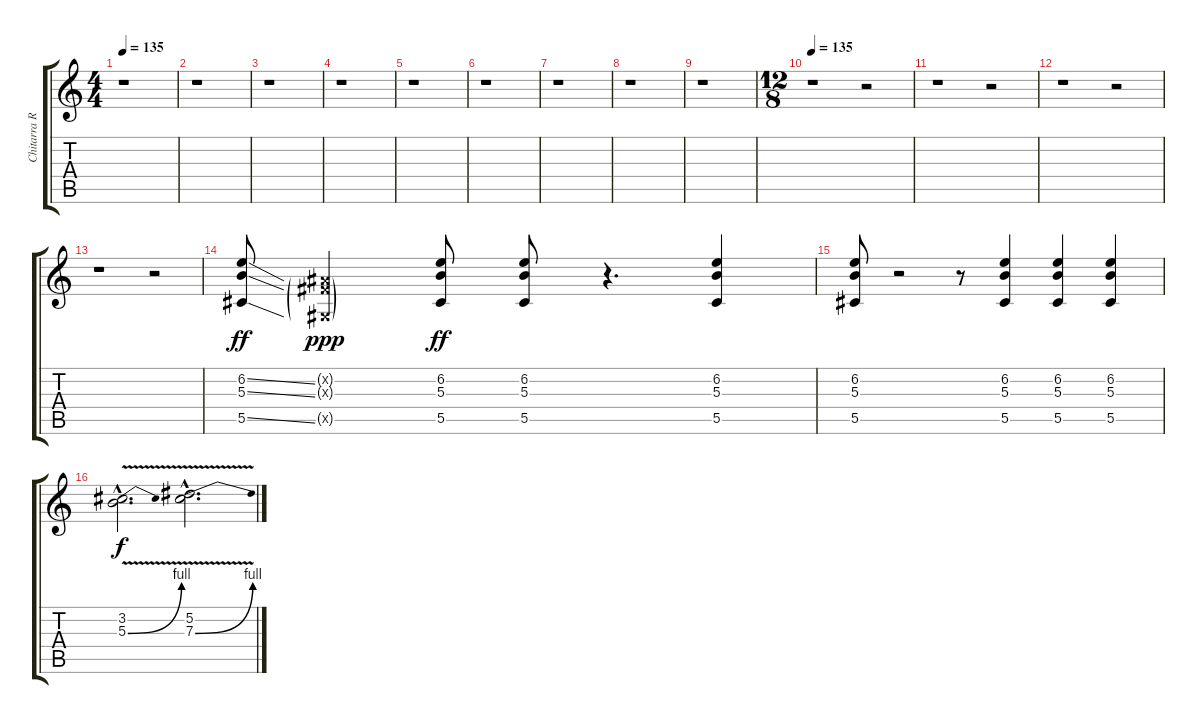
\track ("Chitarra Ritmica" "Chitarra R") {instrument distortionguitar}
\staff {score tabs}
\tuning (Eb4 Bb3 Gb3 Db3 Ab2 Db2) {hide}
\ts (4 4)
\tempo 135
\tempo 84
\tempo 135
\clef g2
\ks c
r.1{dy ff instrument distortionguitar} |
r.1 |
r.1 |
r.1 |
r.1 |
r.1 |
r.1 |
r.1 |
r.1 |
\ts (12 8)
\tempo 135
r.1 r.2 |
r.1 r.2 |
r.1 r.2 |
r.1 r.2 |
(6.2{ss} 5.3{ss} 5.5{ss}).8 (0.2{g x} 0.3{g x} 0.5{g x}).2{dy ppp} (6.2 5.3 5.5).8{dy ff} (6.2 5.3 5.5).8 r.4{d} (6.2 5.3 5.5).4 |
(6.2 5.3 5.5).8 r.2 r.8 (6.2 5.3 5.5).4 (6.2 5.3 5.5).4 (6.2 5.3 5.5).4 |
(3.2{v hac} 5.3{be (bend 0 0 60 4) v hac}).2{d dy f} (5.2{v hac} 7.3{be (bend 0 0 60 4) v hac}).2{d}
